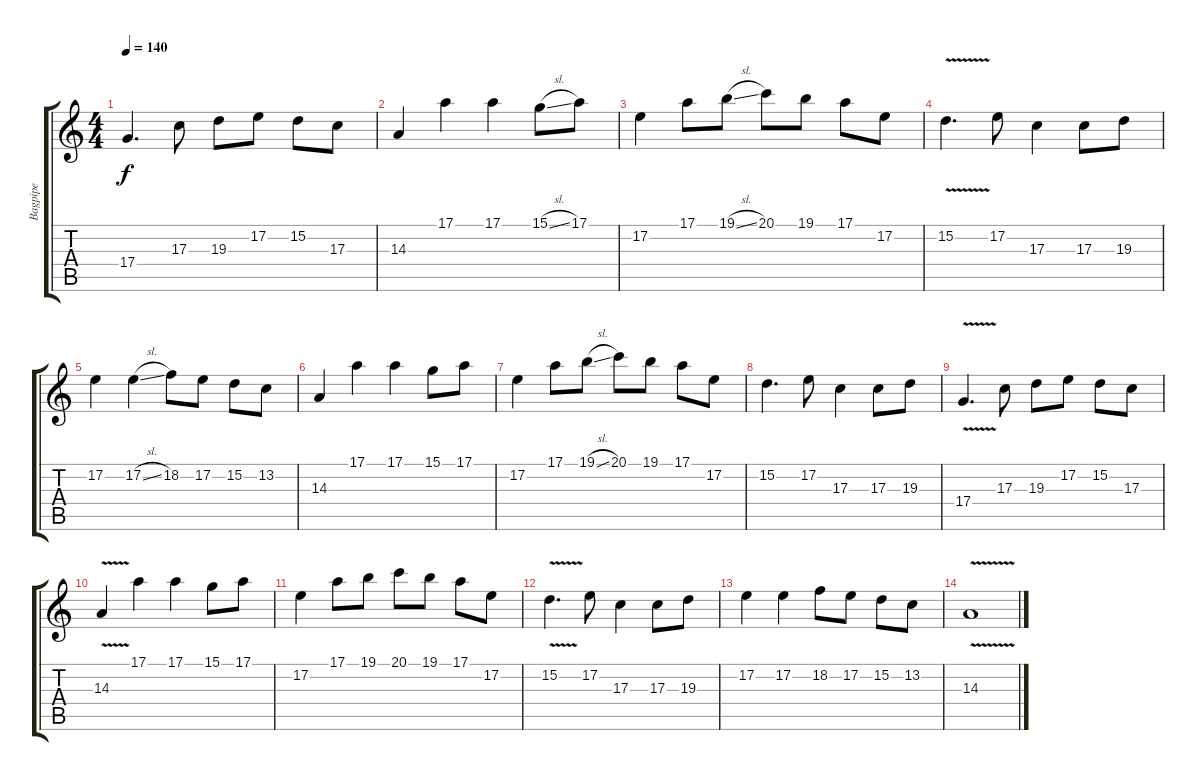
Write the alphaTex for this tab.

\track ("Bagpipe" "Bagpipe") {instrument bagpipe}
\staff {score tabs}
\tuning (E4 B3 G3 D3 A2 E2) {hide}
\ts (4 4)
\tempo 140
\clef g2
\ks c
17.4.4{d dy f} 17.3.8 19.3.8 17.2.8 15.2.8 17.3.8 |
14.3.4 17.1.4 17.1.4 15.1{sl}.8 17.1.8 |
17.2.4 17.1.8 19.1{sl}.8 20.1.8 19.1.8 17.1.8 17.2.8 |
15.2{v}.4{d} 17.2.8 17.3.4 17.3.8 19.3.8 |
17.2.4 17.2{sl}.4 18.2.8 17.2.8 15.2.8 13.2.8 |
14.3.4 17.1.4 17.1.4 15.1.8 17.1.8 |
17.2.4 17.1.8 19.1{sl}.8 20.1.8 19.1.8 17.1.8 17.2.8 |
15.2.4{d} 17.2.8 17.3.4 17.3.8 19.3.8 |
17.4{v}.4{d} 17.3.8 19.3.8 17.2.8 15.2.8 17.3.8 |
14.3{v}.4 17.1.4 17.1.4 15.1.8 17.1.8 |
17.2.4 17.1.8 19.1.8 20.1.8 19.1.8 17.1.8 17.2.8 |
15.2{v}.4{d} 17.2.8 17.3.4 17.3.8 19.3.8 |
17.2.4 17.2.4 18.2.8 17.2.8 15.2.8 13.2.8 |
14.3{v}.1
